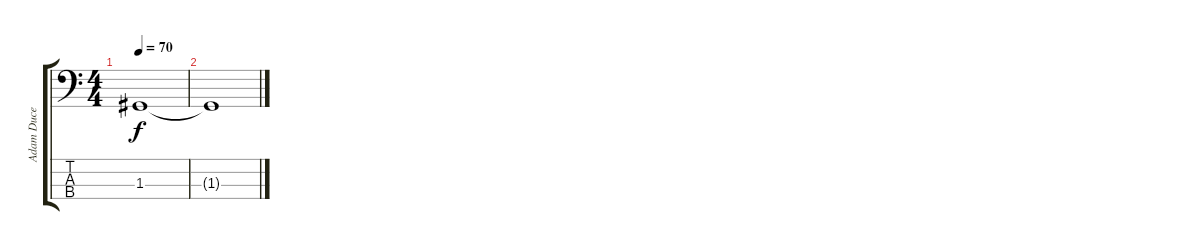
\track ("Adam Duce" "Adam Duce") {instrument electricbasspick}
\staff {score tabs}
\tuning (F2 C2 G1 C1) {hide}
\ts (4 4)
\tempo 70
\clef f4
\ks c
1.3{t}.1{dy f} |
1.3{t}.1
